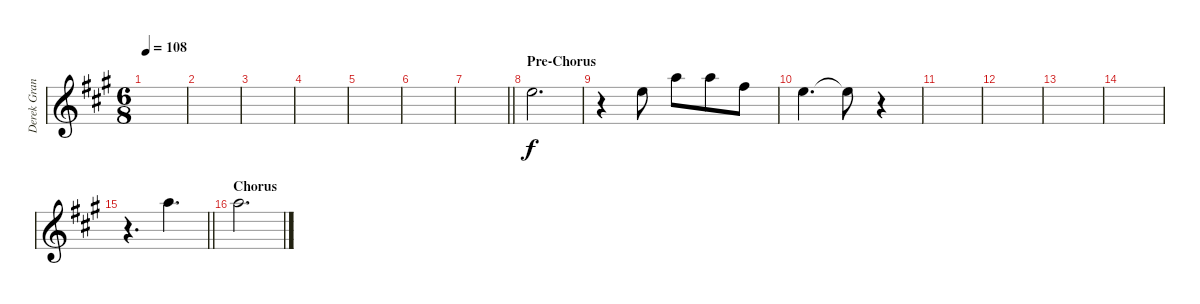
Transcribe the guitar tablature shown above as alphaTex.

\track ("Derek Grant - Vocals" "Derek Gran") {instrument overdrivenguitar}
\staff {score}
\tuning (E4 B3 G3 D3 A2 E2) {hide}
\ts (6 8)
\tempo 108
\clef g2
\ks a
|
|
|
|
|
|
\barLineRight lightlight
|
\section ("" "Pre-Chorus")
0.1.2{d} |
r.4 5.2.8 5.1.8 5.1.8 2.1.8 |
0.1.4{d} 0.1{t}.8 r.4 |
|
|
|
|
\barLineRight lightlight
r.4{d} 5.1.4{d} |
\section ("" "Chorus")
5.1.2{d}
